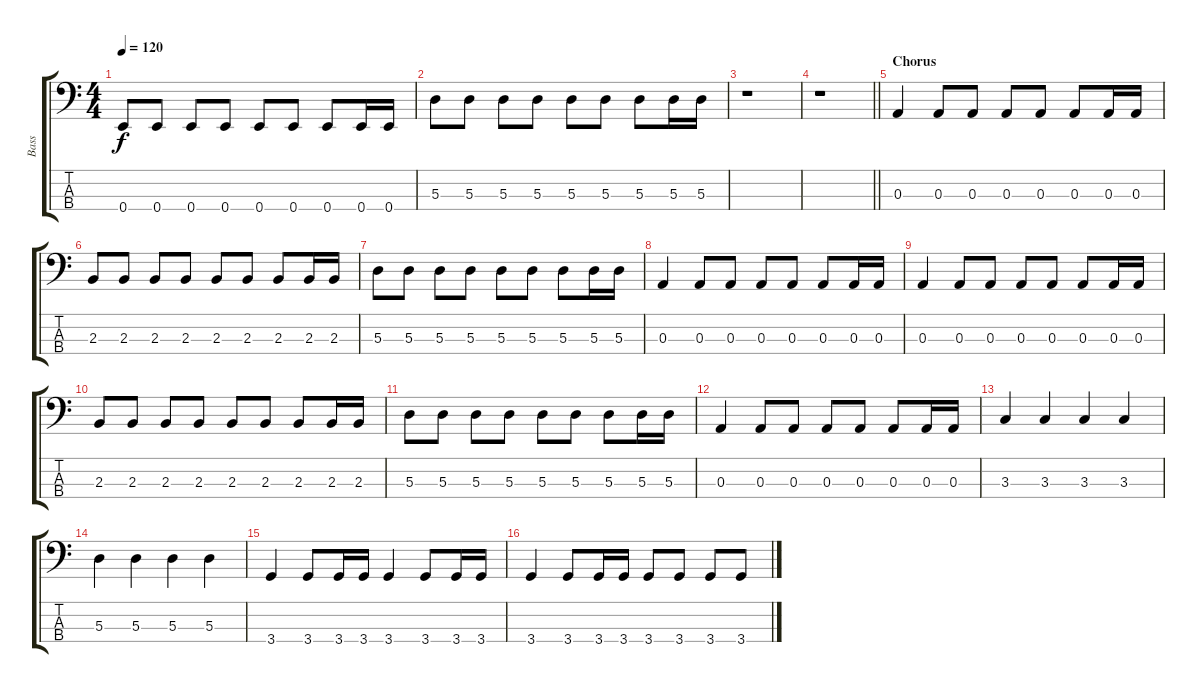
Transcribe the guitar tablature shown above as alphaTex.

\track ("Bass" "Bass") {instrument electricbasspick}
\staff {score tabs}
\tuning (G2 D2 A1 E1) {hide}
\ts (4 4)
\tempo 120
\clef f4
\ks c
0.4.8{dy f} 0.4.8 0.4.8 0.4.8 0.4.8 0.4.8 0.4.8 0.4.16 0.4.16 |
5.3.8 5.3.8 5.3.8 5.3.8 5.3.8 5.3.8 5.3.8 5.3.16 5.3.16 |
r.1 |
\barLineRight lightlight
r.1 |
\section ("" "Chorus")
0.3.4 0.3.8 0.3.8 0.3.8 0.3.8 0.3.8 0.3.16 0.3.16 |
2.3.8 2.3.8 2.3.8 2.3.8 2.3.8 2.3.8 2.3.8 2.3.16 2.3.16 |
5.3.8 5.3.8 5.3.8 5.3.8 5.3.8 5.3.8 5.3.8 5.3.16 5.3.16 |
0.3.4 0.3.8 0.3.8 0.3.8 0.3.8 0.3.8 0.3.16 0.3.16 |
0.3.4 0.3.8 0.3.8 0.3.8 0.3.8 0.3.8 0.3.16 0.3.16 |
2.3.8 2.3.8 2.3.8 2.3.8 2.3.8 2.3.8 2.3.8 2.3.16 2.3.16 |
5.3.8 5.3.8 5.3.8 5.3.8 5.3.8 5.3.8 5.3.8 5.3.16 5.3.16 |
0.3.4 0.3.8 0.3.8 0.3.8 0.3.8 0.3.8 0.3.16 0.3.16 |
3.3.4 3.3.4 3.3.4 3.3.4 |
5.3.4 5.3.4 5.3.4 5.3.4 |
3.4.4 3.4.8 3.4.16 3.4.16 3.4.4 3.4.8 3.4.16 3.4.16 |
3.4.4 3.4.8 3.4.16 3.4.16 3.4.8 3.4.8 3.4.8 3.4.8
